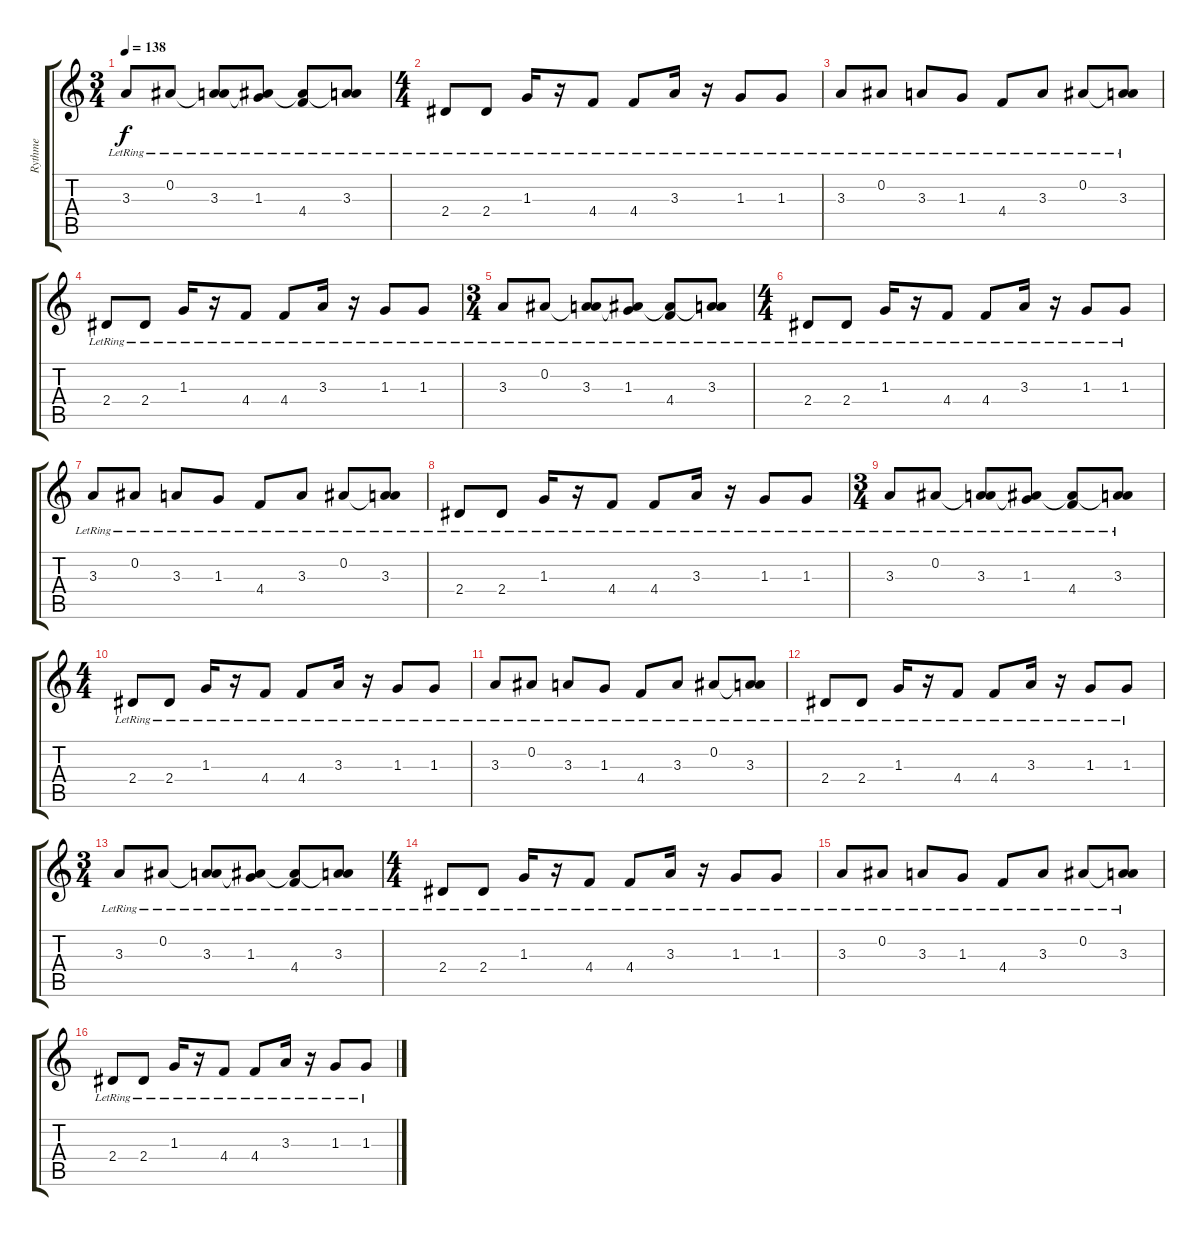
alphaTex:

\track ("Rythme" "Rythme") {instrument electricguitarclean}
\staff {score tabs}
\tuning (Eb4 Bb3 Gb3 Db3 Ab2 Eb2) {hide}
\ts (3 4)
\tempo 138
\clef g2
\ks c
3.3{lr}.8{dy f} 0.2{lr}.8 (0.2{t} 3.3{lr}).8 (0.2{t} 1.3{lr}).8 (0.2{t} 4.4{lr}).8 (0.2{t} 3.3{lr}).8 |
\ts (4 4)
2.4{lr}.8 2.4{lr}.8 1.3{lr}.16 r.16 4.4{lr}.8 4.4{lr}.8 3.3{lr}.16 r.16 1.3{lr}.8 1.3{lr}.8 |
3.3{lr}.8 0.2{lr}.8 3.3{lr}.8 1.3{lr}.8 4.4{lr}.8 3.3{lr}.8 0.2{lr}.8 (0.2{t} 3.3{lr}).8 |
2.4{lr}.8 2.4{lr}.8 1.3{lr}.16 r.16 4.4{lr}.8 4.4{lr}.8 3.3{lr}.16 r.16 1.3{lr}.8 1.3{lr}.8 |
\ts (3 4)
3.3{lr}.8 0.2{lr}.8 (0.2{t} 3.3{lr}).8 (0.2{t} 1.3{lr}).8 (0.2{t} 4.4{lr}).8 (0.2{t} 3.3{lr}).8 |
\ts (4 4)
2.4{lr}.8 2.4{lr}.8 1.3{lr}.16 r.16 4.4{lr}.8 4.4{lr}.8 3.3{lr}.16 r.16 1.3{lr}.8 1.3{lr}.8 |
3.3{lr}.8 0.2{lr}.8 3.3{lr}.8 1.3{lr}.8 4.4{lr}.8 3.3{lr}.8 0.2{lr}.8 (0.2{t} 3.3{lr}).8 |
2.4{lr}.8 2.4{lr}.8 1.3{lr}.16 r.16 4.4{lr}.8 4.4{lr}.8 3.3{lr}.16 r.16 1.3{lr}.8 1.3{lr}.8 |
\ts (3 4)
3.3{lr}.8 0.2{lr}.8 (0.2{t} 3.3{lr}).8 (0.2{t} 1.3{lr}).8 (0.2{t} 4.4{lr}).8 (0.2{t} 3.3{lr}).8 |
\ts (4 4)
2.4{lr}.8 2.4{lr}.8 1.3{lr}.16 r.16 4.4{lr}.8 4.4{lr}.8 3.3{lr}.16 r.16 1.3{lr}.8 1.3{lr}.8 |
3.3{lr}.8 0.2{lr}.8 3.3{lr}.8 1.3{lr}.8 4.4{lr}.8 3.3{lr}.8 0.2{lr}.8 (0.2{t} 3.3{lr}).8 |
2.4{lr}.8 2.4{lr}.8 1.3{lr}.16 r.16 4.4{lr}.8 4.4{lr}.8 3.3{lr}.16 r.16 1.3{lr}.8 1.3{lr}.8 |
\ts (3 4)
3.3{lr}.8 0.2{lr}.8 (0.2{t} 3.3{lr}).8 (0.2{t} 1.3{lr}).8 (0.2{t} 4.4{lr}).8 (0.2{t} 3.3{lr}).8 |
\ts (4 4)
2.4{lr}.8 2.4{lr}.8 1.3{lr}.16 r.16 4.4{lr}.8 4.4{lr}.8 3.3{lr}.16 r.16 1.3{lr}.8 1.3{lr}.8 |
3.3{lr}.8 0.2{lr}.8 3.3{lr}.8 1.3{lr}.8 4.4{lr}.8 3.3{lr}.8 0.2{lr}.8 (0.2{t} 3.3{lr}).8 |
2.4{lr}.8 2.4{lr}.8 1.3{lr}.16 r.16 4.4{lr}.8 4.4{lr}.8 3.3{lr}.16 r.16 1.3{lr}.8 1.3{lr}.8
